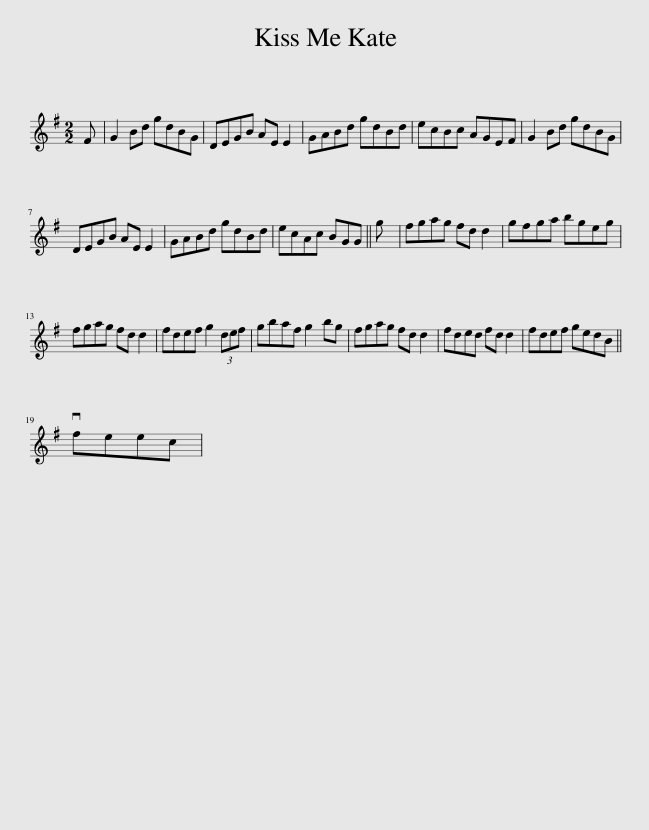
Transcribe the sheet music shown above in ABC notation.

X:1
L:1/8
M:2/2
I:linebreak $
K:G
V:1 treble
V:1
 F | G2 Bd gdBG | DEGB AE E2 | GABd gdBd | ecBc AGEF | %5
 G2 Bd gdBG |$ DEGB AE E2 | GABd gdBd | ecAc BGG || g | %10
 fgag fd d2 | gfga bgeg |$ fgag fd d2 | fdef g2 (3def | gbaf g2 bg | %15
 fgag fd d2 | fded fd d2 | fdef gedB ||$ vfeec | %19
